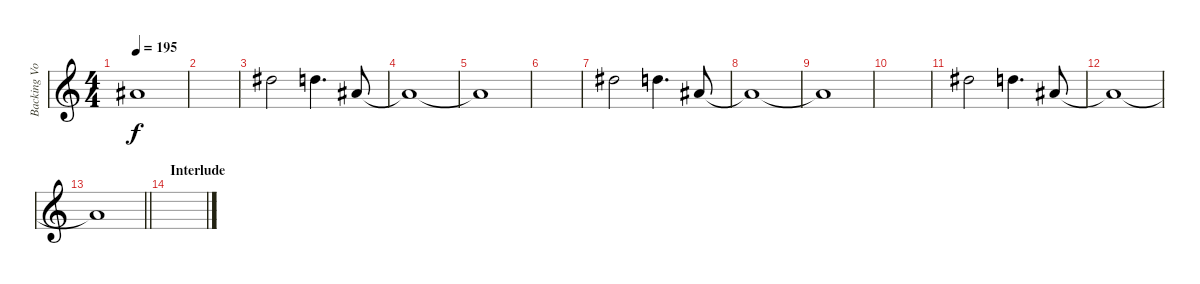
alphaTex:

\track ("Backing Vocals" "Backing Vo") {instrument distortionguitar}
\staff {score}
\tuning (Eb4 Bb3 Gb3 Db3 Ab2 Eb2) {hide}
\ts (4 4)
\tempo 195
\clef g2
\ks c
0.2{t}.1{dy f} |
|
5.2.2 4.2.4{d} 0.2.8 |
0.2{t}.1 |
0.2{t}.1 |
|
5.2.2 4.2.4{d} 0.2.8 |
0.2{t}.1 |
0.2{t}.1 |
|
5.2.2 4.2.4{d} 0.2.8 |
0.2{t}.1 |
\barLineRight lightlight
0.2{t}.1 |
\section ("" "Interlude")
